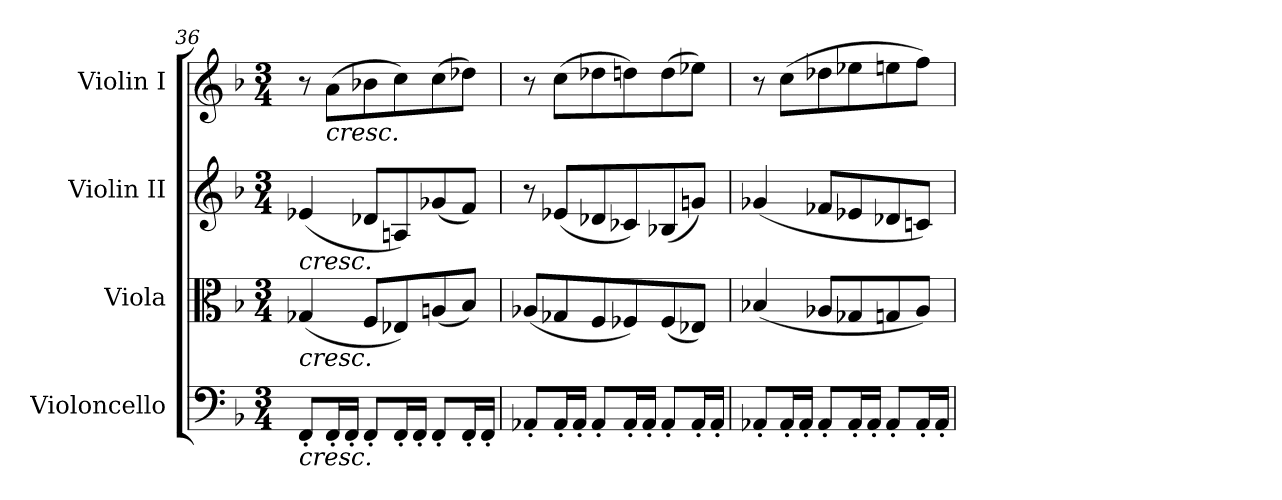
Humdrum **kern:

**kern	**kern	**kern	**kern
*part4	*part3	*part2	*part1
*staff4	*staff3	*staff2	*staff1
*I"Violoncello	*I"Viola	*I"Violin II	*I"Violin I
*I'Vc	*I'Vla	*I'Vln	*I'Vln
*clefF4	*clefC3	*clefG2	*clefG2
*k[b-]	*k[b-]	*k[b-]	*k[b-]
*M3/4	*M3/4	*M3/4	*M3/4
=36	=36	=36	=36
!	!	!LO:TX:b:i:t=cresc.	!
!	!LO:TX:b:i:t=cresc.	!	!
!LO:TX:b:i:t=cresc.	!	!	!
8FF'/L	(<4G-X/	(<4e-X/	8r
!	!	!	!LO:TX:b:i:t=cresc.
16FF'/L	.	.	(>8a\L
16FF'/JJ	.	.	.
8FF'/L	8F/L	8d-X/L	8b-X\
16FF'/L	8E-X/)	8An/)	8cc\)
16FF'/JJ	.	.	.
8FF'/L	(<8An/	(<8g-X/	(>8cc\
16FF'/L	8B-/J)	8f/J)	8dd-X\J)
16FF'/JJ	.	.	.
=37	=37	=37	=37
8AA-X'/L	(<8A-X/L	8r	8r
16AA-'/L	8G-X/	(<8e-X/L	(>8cc\L
16AA-'/JJ	.	.	.
8AA-'/L	8F/	8d-X/	8dd-X\
16AA-'/L	8F-X/)	8c-X/)	8ddn\)
16AA-'/JJ	.	.	.
8AA-'/L	(<8F-/	(<8B-X/	(>8dd\
16AA-'/L	8E-X/J)	8gn/J)	8ee-X\J)
16AA-'/JJ	.	.	.
=38	=38	=38	=38
8AA-X'/L	(<4B-X/	(<4g-X/	8r
16AA-'/L	.	.	(>8cc\L
16AA-'/JJ	.	.	.
8AA-'/L	8A-X/L	8f-X/L	8dd-X\
16AA-'/L	8G-X/	8e-X/	8ee-X\
16AA-'/JJ	.	.	.
8AA-'/L	8Gn/	8d-X/	8een\
16AA-'/L	8A-/J)	8cn/J)	8ff\J)
16AA-'/JJ	.	.	.
=	=	=	=
*-	*-	*-	*-
